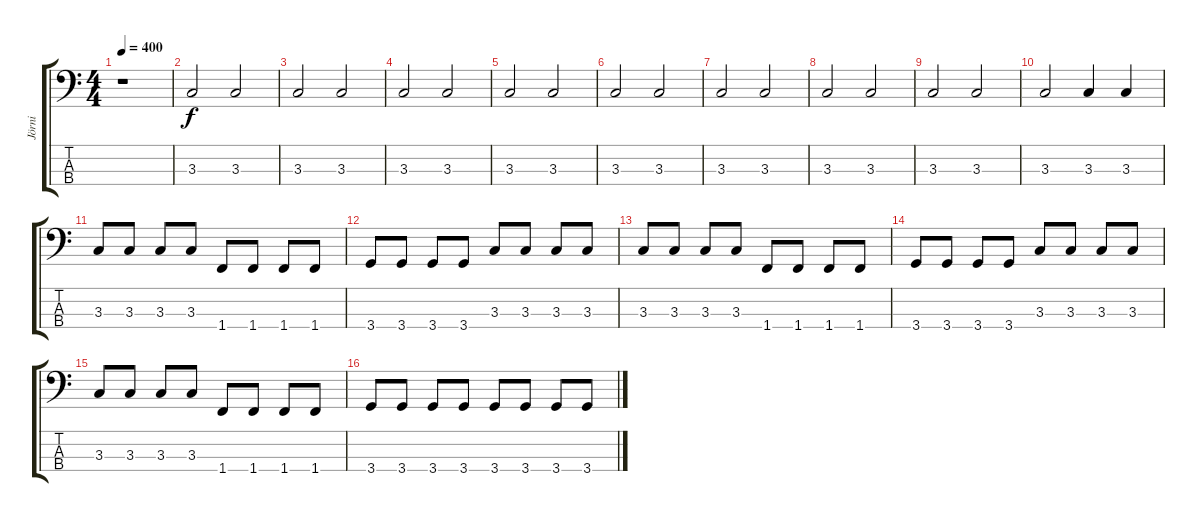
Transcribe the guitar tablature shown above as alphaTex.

\track ("Jörni" "Jörni") {instrument electricbassfinger}
\staff {score tabs}
\tuning (G2 D2 A1 E1) {hide}
\ts (4 4)
\tempo 400
\clef f4
\ks c
r.1{dy f instrument electricbassfinger} |
3.3.2 3.3.2 |
3.3.2 3.3.2 |
3.3.2 3.3.2 |
3.3.2 3.3.2 |
3.3.2 3.3.2 |
3.3.2 3.3.2 |
3.3.2 3.3.2 |
3.3.2 3.3.2 |
3.3.2 3.3.4 3.3.4 |
3.3.8 3.3.8 3.3.8 3.3.8 1.4.8 1.4.8 1.4.8 1.4.8 |
3.4.8 3.4.8 3.4.8 3.4.8 3.3.8 3.3.8 3.3.8 3.3.8 |
3.3.8 3.3.8 3.3.8 3.3.8 1.4.8 1.4.8 1.4.8 1.4.8 |
3.4.8 3.4.8 3.4.8 3.4.8 3.3.8 3.3.8 3.3.8 3.3.8 |
3.3.8 3.3.8 3.3.8 3.3.8 1.4.8 1.4.8 1.4.8 1.4.8 |
3.4.8 3.4.8 3.4.8 3.4.8 3.4.8 3.4.8 3.4.8 3.4.8
